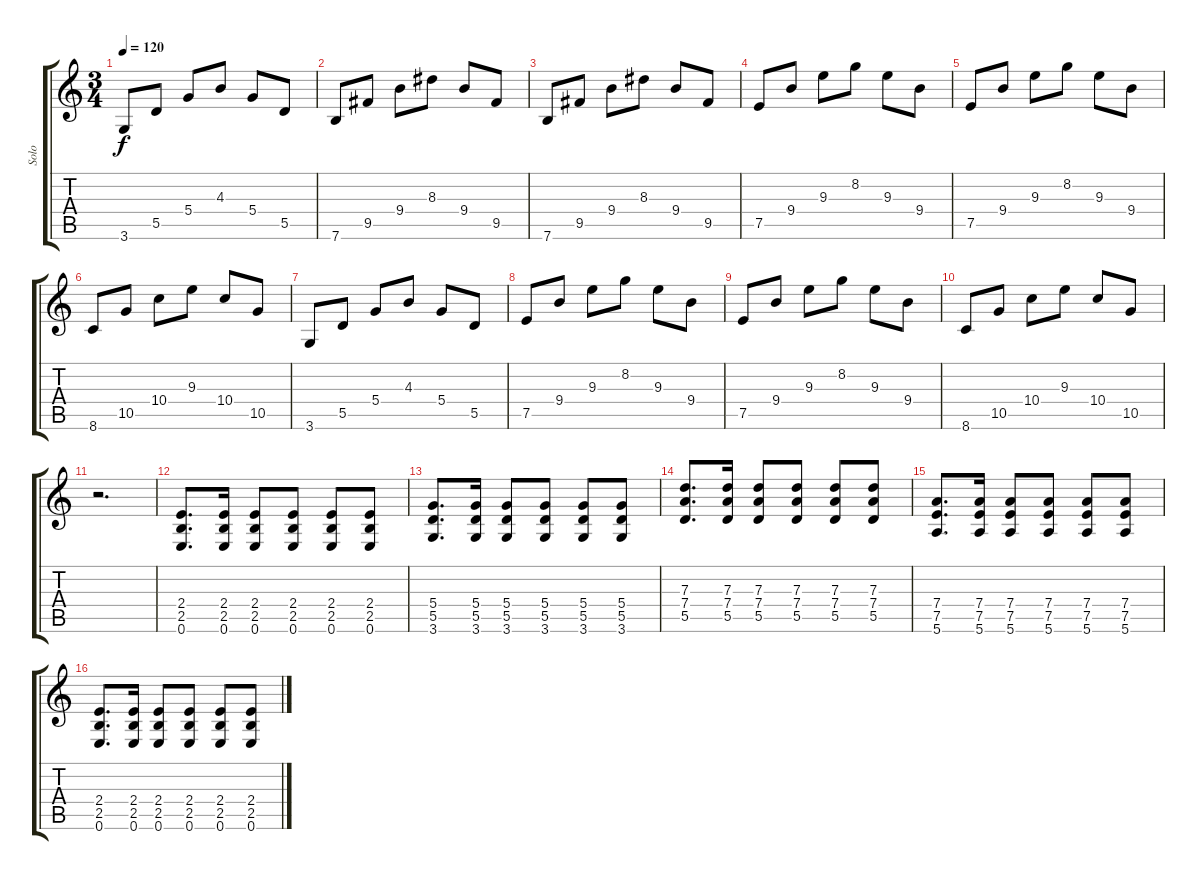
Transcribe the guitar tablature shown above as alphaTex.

\track ("Solo" "Solo") {instrument acousticguitarsteel}
\staff {score tabs}
\tuning (E4 B3 G3 D3 A2 E2) {hide}
\ts (3 4)
\tempo 120
\clef g2
\ks c
3.6.8{dy f} 5.5.8 5.4.8 4.3.8 5.4.8 5.5.8 |
7.6.8 9.5.8 9.4.8 8.3.8 9.4.8 9.5.8 |
7.6.8 9.5.8 9.4.8 8.3.8 9.4.8 9.5.8 |
7.5.8 9.4.8 9.3.8 8.2.8 9.3.8 9.4.8 |
7.5.8 9.4.8 9.3.8 8.2.8 9.3.8 9.4.8 |
8.6.8 10.5.8 10.4.8 9.3.8 10.4.8 10.5.8 |
3.6.8 5.5.8 5.4.8 4.3.8 5.4.8 5.5.8 |
7.5.8 9.4.8 9.3.8 8.2.8 9.3.8 9.4.8 |
7.5.8 9.4.8 9.3.8 8.2.8 9.3.8 9.4.8 |
8.6.8 10.5.8 10.4.8 9.3.8 10.4.8 10.5.8 |
r.2{d} |
(2.4 2.5 0.6).8{d volume 8 instrument overdrivenguitar} (2.4 2.5 0.6).16 (2.4 2.5 0.6).8 (2.4 2.5 0.6).8 (2.4 2.5 0.6).8 (2.4 2.5 0.6).8 |
(5.4 5.5 3.6).8{d} (5.4 5.5 3.6).16 (5.4 5.5 3.6).8 (5.4 5.5 3.6).8 (5.4 5.5 3.6).8 (5.4 5.5 3.6).8 |
(7.3 7.4 5.5).8{d} (7.3 7.4 5.5).16 (7.3 7.4 5.5).8 (7.3 7.4 5.5).8 (7.3 7.4 5.5).8 (7.3 7.4 5.5).8 |
(7.4 7.5 5.6).8{d} (7.4 7.5 5.6).16 (7.4 7.5 5.6).8 (7.4 7.5 5.6).8 (7.4 7.5 5.6).8 (7.4 7.5 5.6).8 |
(2.4 2.5 0.6).8{d} (2.4 2.5 0.6).16 (2.4 2.5 0.6).8 (2.4 2.5 0.6).8 (2.4 2.5 0.6).8 (2.4 2.5 0.6).8
